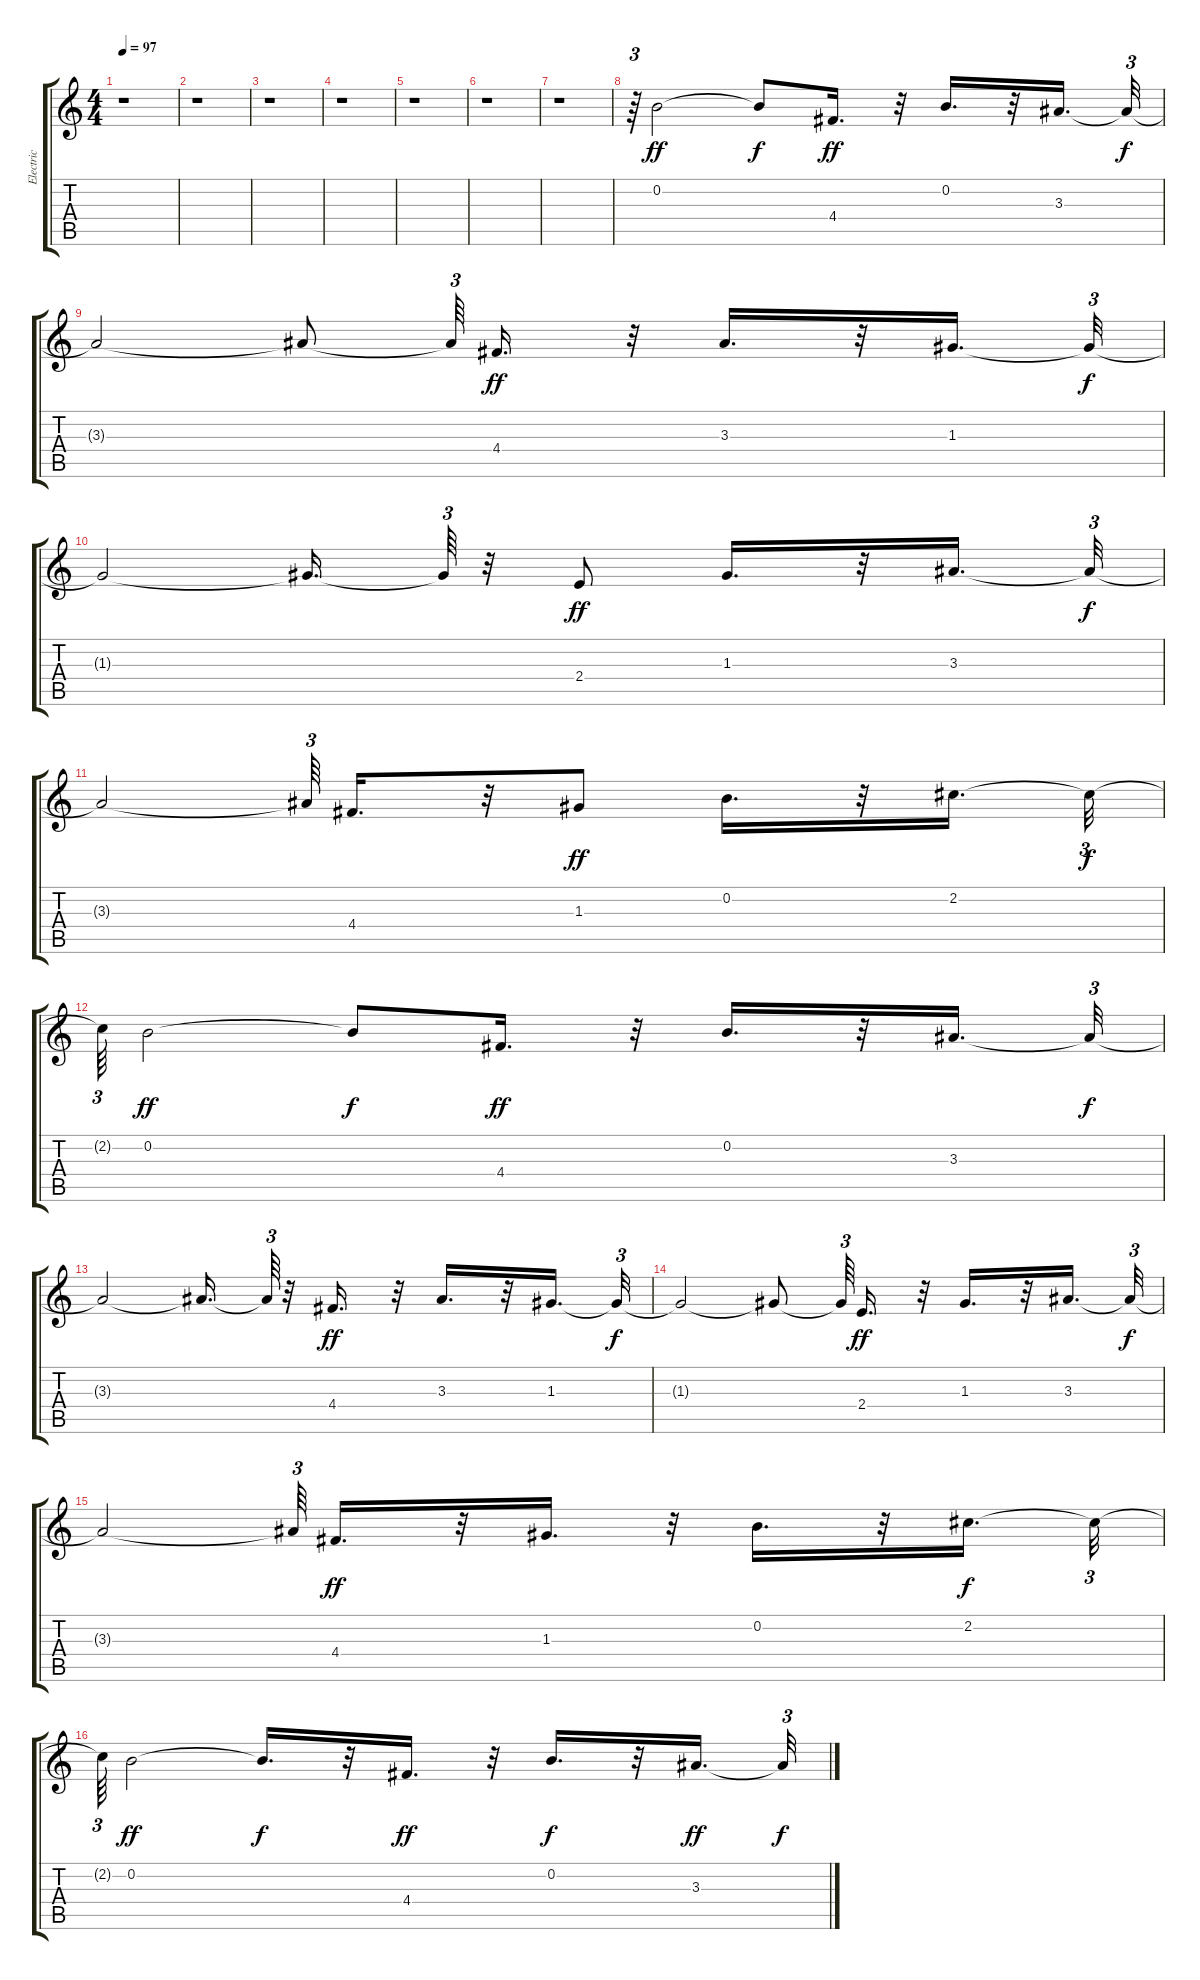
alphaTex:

\track ("Electric" "Electric") {instrument electricguitarjazz}
\staff {score tabs}
\tuning (E4 B3 G3 D3 A2 E2) {hide}
\ts (4 4)
\tempo 97
\clef g2
\ks c
r.1{dy f} |
r.1 |
r.1 |
r.1 |
r.1 |
r.1 |
r.1 |
r.64{tu (3 2)} 0.2.2{dy ff} 0.2{t}.8{dy f} 4.4.16{d dy ff} r.32 0.2.16{d} r.32 3.3.16{d} 3.3{t}.32{tu (3 2) dy f} |
3.3{t}.2 3.3{t}.8 3.3{t}.64{tu (3 2) beam splitsecondary} 4.4.16{d dy ff} r.32 3.3.16{d} r.32 1.3.16{d} 1.3{t}.32{tu (3 2) dy f} |
1.3{t}.2 1.3{t}.16{d} 1.3{t}.64{tu (3 2)} r.32 2.4.8{dy ff} 1.3.16{d} r.32 3.3.16{d} 3.3{t}.32{tu (3 2) dy f} |
3.3{t}.2 3.3{t}.64{tu (3 2)} 4.4.16{d} r.32 1.3.8{dy ff} 0.2.16{d} r.32 2.2.16{d} 2.2{t}.32{tu (3 2) dy f} |
2.2{t}.64{tu (3 2)} 0.2.2{dy ff} 0.2{t}.8{dy f} 4.4.16{d dy ff} r.32 0.2.16{d} r.32 3.3.16{d} 3.3{t}.32{tu (3 2) dy f} |
3.3{t}.2 3.3{t}.16{d} 3.3{t}.64{tu (3 2)} r.32 4.4.16{d dy ff} r.32 3.3.16{d} r.32 1.3.16{d} 1.3{t}.32{tu (3 2) dy f} |
1.3{t}.2 1.3{t}.8 1.3{t}.64{tu (3 2) beam splitsecondary} 2.4.16{d dy ff} r.32 1.3.16{d} r.32 3.3.16{d} 3.3{t}.32{tu (3 2) dy f} |
3.3{t}.2 3.3{t}.64{tu (3 2)} 4.4.16{d dy ff} r.32 1.3.16{d} r.32 0.2.16{d} r.32 2.2.16{d dy f} 2.2{t}.32{tu (3 2)} |
2.2{t}.64{tu (3 2)} 0.2.2{dy ff} 0.2{t}.16{d dy f} r.32 4.4.16{d dy ff} r.32 0.2.16{d dy f} r.32 3.3.16{d dy ff} 3.3{t}.32{tu (3 2) dy f}
